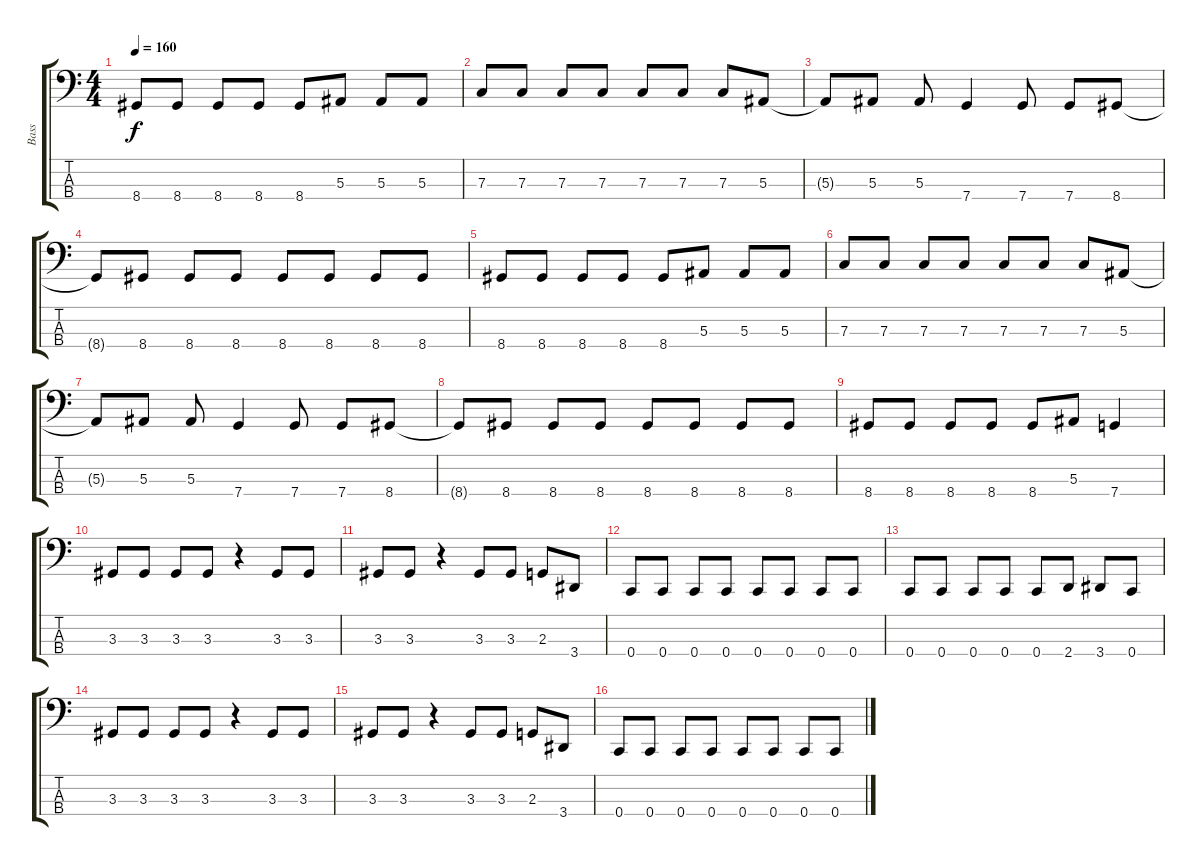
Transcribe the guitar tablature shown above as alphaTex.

\track ("Bass" "Bass") {instrument electricbassfinger}
\staff {score tabs}
\tuning (Eb2 Bb1 F1 C1) {hide}
\ts (4 4)
\tempo 160
\clef f4
\ks c
8.4.8{dy f} 8.4.8 8.4.8 8.4.8 8.4.8 5.3.8 5.3.8 5.3.8 |
7.3.8 7.3.8 7.3.8 7.3.8 7.3.8 7.3.8 7.3.8 5.3.8 |
5.3{t}.8 5.3.8 5.3.8 7.4.4 7.4.8 7.4.8 8.4.8 |
8.4{t}.8 8.4.8 8.4.8 8.4.8 8.4.8 8.4.8 8.4.8 8.4.8 |
8.4.8 8.4.8 8.4.8 8.4.8 8.4.8 5.3.8 5.3.8 5.3.8 |
7.3.8 7.3.8 7.3.8 7.3.8 7.3.8 7.3.8 7.3.8 5.3.8 |
5.3{t}.8 5.3.8 5.3.8 7.4.4 7.4.8 7.4.8 8.4.8 |
8.4{t}.8 8.4.8 8.4.8 8.4.8 8.4.8 8.4.8 8.4.8 8.4.8 |
8.4.8 8.4.8 8.4.8 8.4.8 8.4.8 5.3.8 7.4.4 |
3.3.8 3.3.8 3.3.8 3.3.8 r.4 3.3.8 3.3.8 |
3.3.8 3.3.8 r.4 3.3.8 3.3.8 2.3.8 3.4.8 |
0.4.8 0.4.8 0.4.8 0.4.8 0.4.8 0.4.8 0.4.8 0.4.8 |
0.4.8 0.4.8 0.4.8 0.4.8 0.4.8 2.4.8 3.4.8 0.4.8 |
3.3.8 3.3.8 3.3.8 3.3.8 r.4 3.3.8 3.3.8 |
3.3.8 3.3.8 r.4 3.3.8 3.3.8 2.3.8 3.4.8 |
0.4.8 0.4.8 0.4.8 0.4.8 0.4.8 0.4.8 0.4.8 0.4.8
